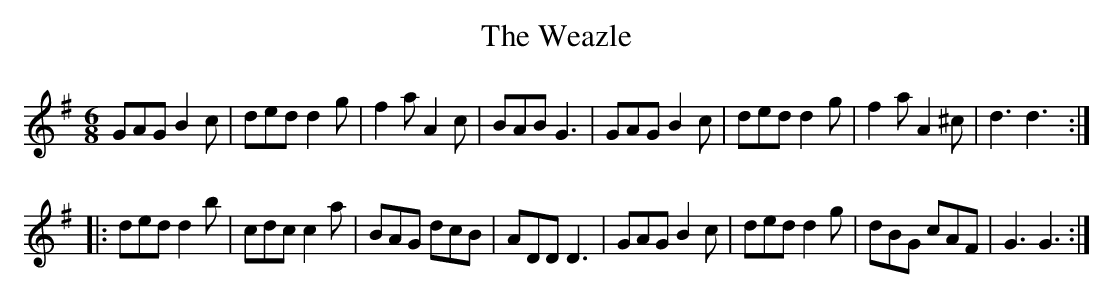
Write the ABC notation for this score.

X:1
T:Weazle, The
M:6/8
K:G
GAG B2c| ded d2g| f2a A2c| BAB G3| \
GAG B2c| ded d2g| f2a A2^c| d3 d3::
ded d2b| cdc c2a| BAG dcB| ADD D3| \
GAG B2c| ded d2g| dBG cAF| G3 G3 :|
